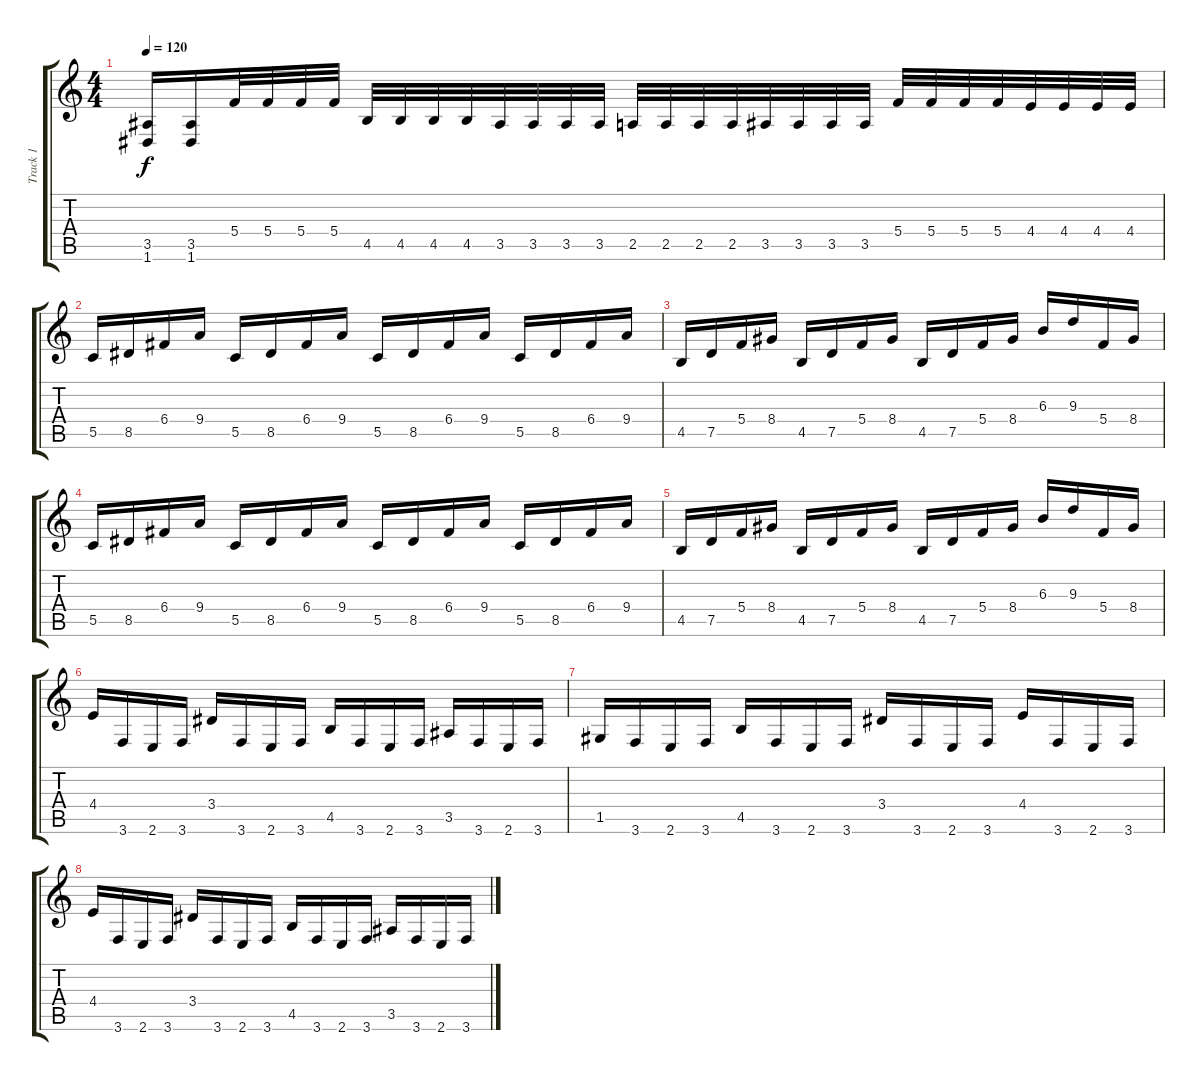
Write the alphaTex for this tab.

\track ("Track 1" "Track 1") {instrument overdrivenguitar}
\staff {score tabs}
\tuning (D4 A3 F3 C3 G2 D2) {hide}
\ts (4 4)
\tempo 120
\clef g2
\ks c
(3.5 1.6).16{dy f} (3.5 1.6).16 5.4.32 5.4.32 5.4.32 5.4.32 4.5.32 4.5.32 4.5.32 4.5.32 3.5.32 3.5.32 3.5.32 3.5.32 2.5.32 2.5.32 2.5.32 2.5.32 3.5.32 3.5.32 3.5.32 3.5.32 5.4.32 5.4.32 5.4.32 5.4.32 4.4.32 4.4.32 4.4.32 4.4.32 |
5.5.16 8.5.16 6.4.16 9.4.16 5.5.16 8.5.16 6.4.16 9.4.16 5.5.16 8.5.16 6.4.16 9.4.16 5.5.16 8.5.16 6.4.16 9.4.16 |
4.5.16 7.5.16 5.4.16 8.4.16 4.5.16 7.5.16 5.4.16 8.4.16 4.5.16 7.5.16 5.4.16 8.4.16 6.3.16 9.3.16 5.4.16 8.4.16 |
5.5.16 8.5.16 6.4.16 9.4.16 5.5.16 8.5.16 6.4.16 9.4.16 5.5.16 8.5.16 6.4.16 9.4.16 5.5.16 8.5.16 6.4.16 9.4.16 |
4.5.16 7.5.16 5.4.16 8.4.16 4.5.16 7.5.16 5.4.16 8.4.16 4.5.16 7.5.16 5.4.16 8.4.16 6.3.16 9.3.16 5.4.16 8.4.16 |
4.4.16 3.6.16 2.6.16 3.6.16 3.4.16 3.6.16 2.6.16 3.6.16 4.5.16 3.6.16 2.6.16 3.6.16 3.5.16 3.6.16 2.6.16 3.6.16 |
1.5.16 3.6.16 2.6.16 3.6.16 4.5.16 3.6.16 2.6.16 3.6.16 3.4.16 3.6.16 2.6.16 3.6.16 4.4.16 3.6.16 2.6.16 3.6.16 |
4.4.16 3.6.16 2.6.16 3.6.16 3.4.16 3.6.16 2.6.16 3.6.16 4.5.16 3.6.16 2.6.16 3.6.16 3.5.16 3.6.16 2.6.16 3.6.16
